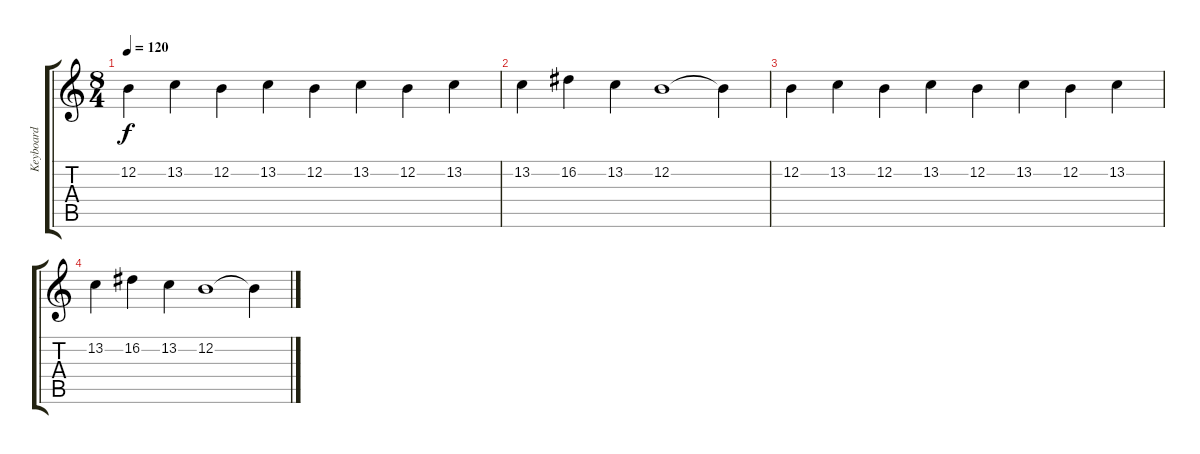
\track ("Keyboard" "Keyboard") {instrument stringensemble1}
\staff {score tabs}
\tuning (E4 B3 G3 D3 A2 E2) {hide}
\ts (8 4)
\tempo 120
\clef g2
\ks c
12.2.4{dy f} 13.2.4 12.2.4 13.2.4 12.2.4 13.2.4 12.2.4 13.2.4 |
13.2.4 16.2.4 13.2.4 12.2.1 12.2{t}.4 |
12.2.4 13.2.4 12.2.4 13.2.4 12.2.4 13.2.4 12.2.4 13.2.4 |
13.2.4 16.2.4 13.2.4 12.2.1 12.2{t}.4
